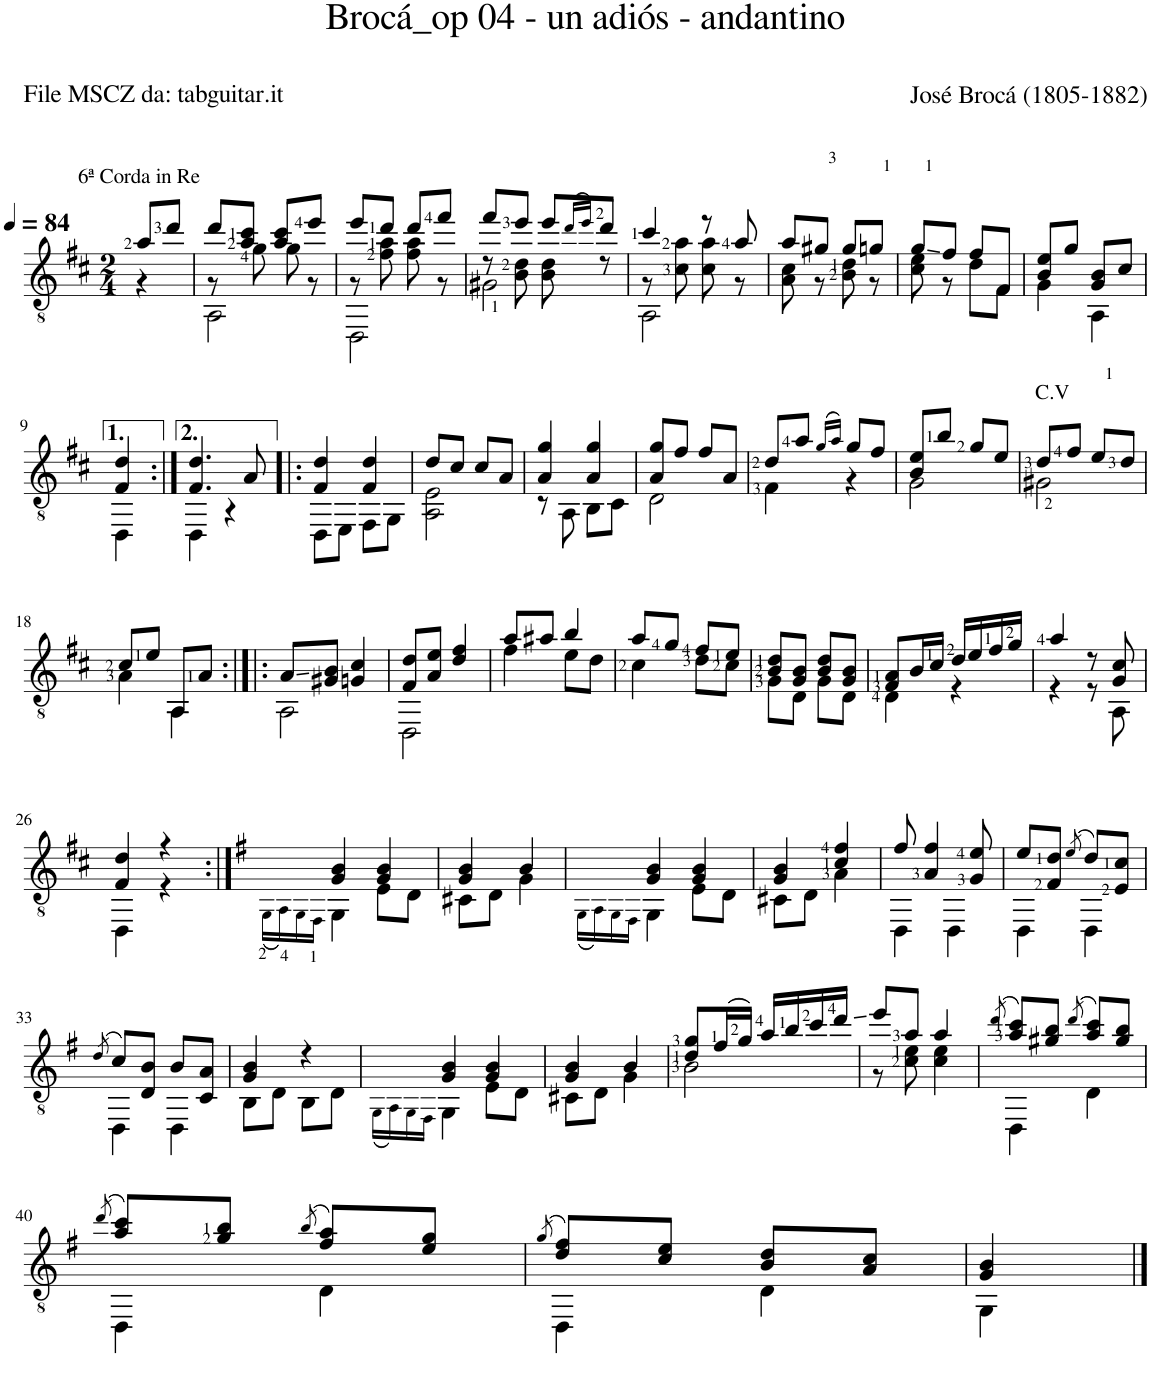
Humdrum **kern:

**kern
*part1
*staff1
*I"Guitar
*I'Guit.
*clefGv2
*k[f#c#]
*M2/4
*MM84
=1
*^
!LO:TX:a:t=6ª Corda in Re	!
8a/L	4r
8dd/J	.
=2	=2
*	*^
8dd/L	8r	2AA\
8a/ 8cc#/J	8g\	.
8a/ 8cc#/L	8g\	.
8ee/J	8r	.
=3	=3	=3
8ee/L	8r	2DD\
8dd/J	8f#\ 8a\	.
8dd/L	8f#\ 8a\	.
8ff#/J	8r	.
=4	=4	=4
8ff#/L	8r	2G#X\
8ee/J	8B\ 8d\	.
8ee/L	8B\ 8d\	.
(16qdd/LL	.	.
16qee/JJ)	.	.
8dd/J	8r	.
=5	=5	=5
4cc#/	8r	2AA\
.	8c#\ 8a\	.
8r	8c#\ 8a\	.
8a/	8r	.
*	*v	*v
=6	=6
8a/L	8A\ 8c#\
8g#X/J	8r
8g#/L	8B\ 8d\
8gn/J	8r
=7	=7
8g/L	8c#\ 8e\
8f#/J	8r
8f#/L	8d\L
8F#/J	8F#\J
=8	=8
8B/ 8e/L	4G\
8g/J	.
8G/ 8B/L	4AA\
8c#/J	.
!!LO:LB:g=z	!!
=9	=9
4F#/ 4d/	4DD\
=10:|!	=10:|!
4.F#/ 4.d/	4DD\
.	4r
8A/	.
=11!|:	=11!|:
4F#/ 4d/	8DD\L
.	8EE\J
4F#/ 4d/	8FF#\L
.	8GG\J
=12	=12
8d/L	2AA\ 2E\
8c#/J	.
8c#/L	.
8A/J	.
=13	=13
4A/ 4g/	8r
.	8AA\
4A/ 4g/	8BB\L
.	8C#\J
=14	=14
8A/ 8g/L	2D\
8f#/J	.
8f#/L	.
8A/J	.
=15	=15
8d/L	4F#\
8a/J	.
(16qg/LL	.
16qa/JJ)	.
8g/L	4r
8f#/J	.
=16	=16
8B/ 8e/L	2G\
8b/J	.
8g/L	.
8e/J	.
=17	=17
!LO:TX:a:t=C.V	!
8d/L	2G#X\
8f#/J	.
8e/L	.
8d/J	.
!!LO:LB:g=z	!!
=18	=18
8c#/L	4A\
8e/J	.
8AA/L	4AA\
8A/J	.
=19:|!|:	=19:|!|:
8A/L	2AA\
8G#X/ 8B/J	.
4Gn/ 4c#/	.
=20	=20
8F#/ 8d/L	2DD\
8A/ 8e/J	.
4d/ 4f#/	.
=21	=21
8a/L	4f#\
8a#X/J	.
4b/	8e\L
.	8d\J
=22	=22
8a/L	4c#\
8g/J	.
8f#/L	8d\L
8e/J	8c#\J
=23	=23
8B/ 8d/L	8G\L
8G/ 8B/J	8D\J
8B/ 8d/L	8G\L
8G/ 8B/J	8D\J
=24	=24
8F#/ 8A/L	4D\
16B/L	.
16c#/JJ	.
16d/LL	4r
16e/	.
16f#/	.
16g/JJ	.
=25	=25
4a/	4r
8r	8r
8G/ 8c#/	8AA\
!!LO:LB:g=z	!!
=26	=26
4F#/ 4d/	4DD\
4r	4r
=27:|!	=27:|!
*k[f#]	*
.	(16qGG\LL
.	16qAA<\)
.	16qGG\
.	16qFF#\JJ
4G/ 4B/	4GG\
4G/ 4B/	8E\L
.	8D\J
=28	=28
4G/ 4B/	8C#X\L
.	8D\J
4B/	4G\
=29	=29
.	(16qGG\LL
.	16qAA\)
.	16qGG\
.	16qFF#\JJ
4G/ 4B/	4GG\
4G/ 4B/	8E\L
.	8D\J
=30	=30
4G/ 4B/	8C#X\L
.	8D\J
4c/ 4f#/	4A\
=31	=31
8f#/	4DD\
4A/ 4f#/	.
.	4DD\
8G/ 8e/	.
=32	=32
8e/L	4DD\
8F#/ 8d/J	.
(8qe/	.
8d/L)	4DD\
8E/ 8c/J	.
!!LO:LB:g=z	!!
=33	=33
(8qd/	.
8c/L)	4DD\
8D/ 8B/J	.
8B/L	4DD\
8C/ 8A/J	.
=34	=34
4G/ 4B/	8BB\L
.	8D\J
4r	8BB\L
.	8D\J
=35	=35
.	(16qGG\LL
.	16qAA\)
.	16qGG\
.	16qFF#\JJ
4G/ 4B/	4GG\
4G/ 4B/	8E\L
.	8D\J
=36	=36
4G/ 4B/	8C#X\L
.	8D\J
4B/	4G\
=37	=37
8d/ 8g/L	2B\
(16f#/L	.
16g/JJ)	.
16a/LL	.
16b/	.
16cc/	.
16dd/JJ	.
=38	=38
8ee/L	8r
8a/J	8c\ 8e\
4a/	4c\ 4e\
=39	=39
(8qdd/	.
8a/ 8cc/L)	4DD\
8g#X/ 8b/J	.
(8qdd/	.
8a/ 8cc/L)	4D\
8g#/ 8b/J	.
!!LO:LB:g=z	!!
=40	=40
(8qdd/	.
8a/ 8cc/L)	4DD\
8g/ 8b/J	.
(8qb/	.
8f#/ 8a/L)	4D\
8e/ 8g/J	.
=41	=41
(8qg/	.
8d/ 8f#/L)	4DD\
8c/ 8e/J	.
8B/ 8d/L	4D\
8A/ 8c/J	.
=42	=42
4G/ 4B/	4GG\
*v	*v
==
*-
